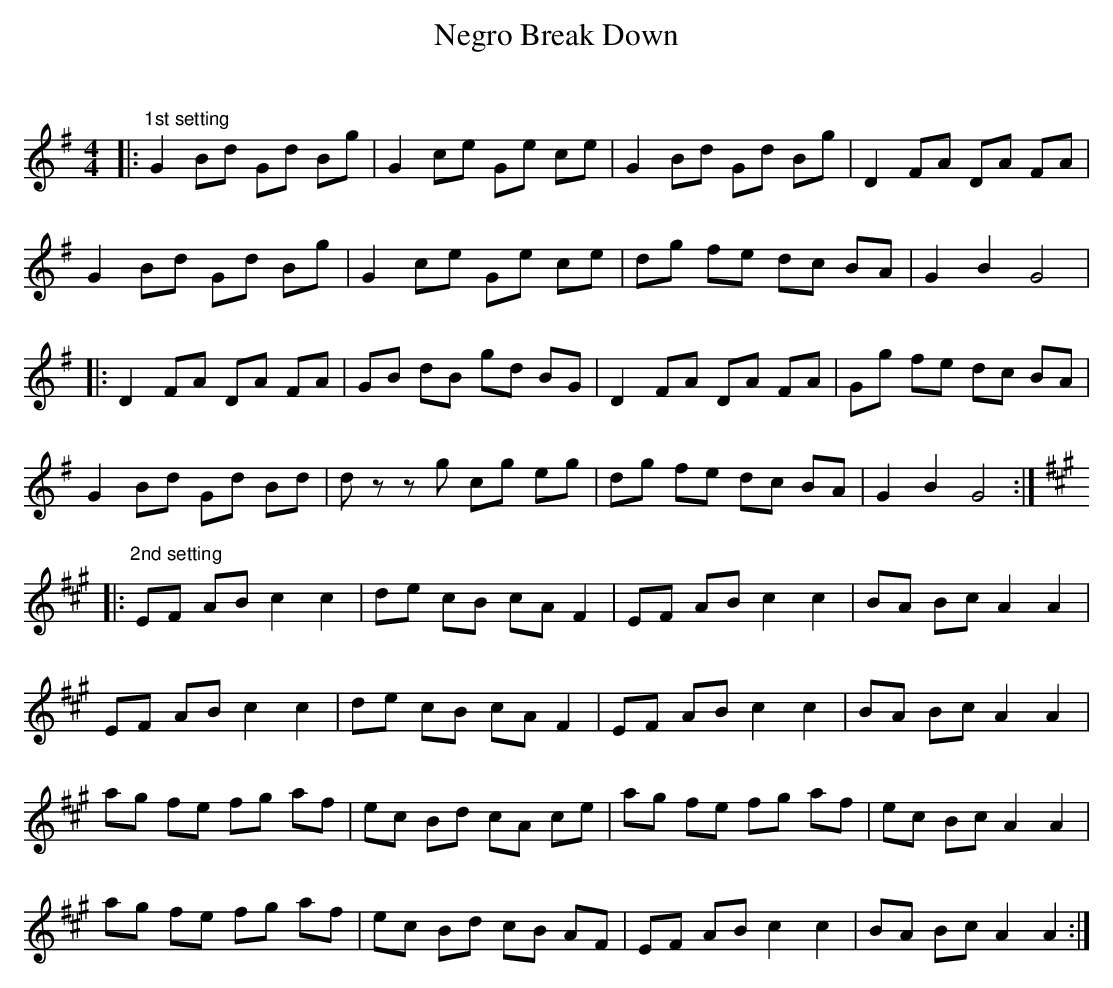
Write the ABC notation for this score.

X:1
T: Negro Break Down
C:
Q: 232
K:G
M:4/4
L:1/8
|:"1st setting"G2 Bd Gd Bg|G2 ce Ge ce|G2 Bd Gd Bg|D2 FA DA FA|
G2 Bd Gd Bg|G2 ce Ge ce|dg fe dc BA|G2 B2 G4|
|:D2 FA DA FA|GB dB gd BG|D2 FA DA FA|Gg fe dc BA|
G2 Bd Gd Bd|dz zg cg eg|dg fe dc BA|G2 B2 G4:|
K:A
|:"2nd setting"EF AB c2 c2|de cB cA F2|EF AB c2 c2|BA Bc A2 A2|
EF AB c2 c2|de cB cA F2|EF AB c2 c2|BA Bc A2 A2|
ag fe fg af|ec Bd cA ce|ag fe fg af|ec Bc A2 A2|
ag fe fg af|ec Bd cB AF|EF AB c2 c2|BA Bc A2 A2:|
